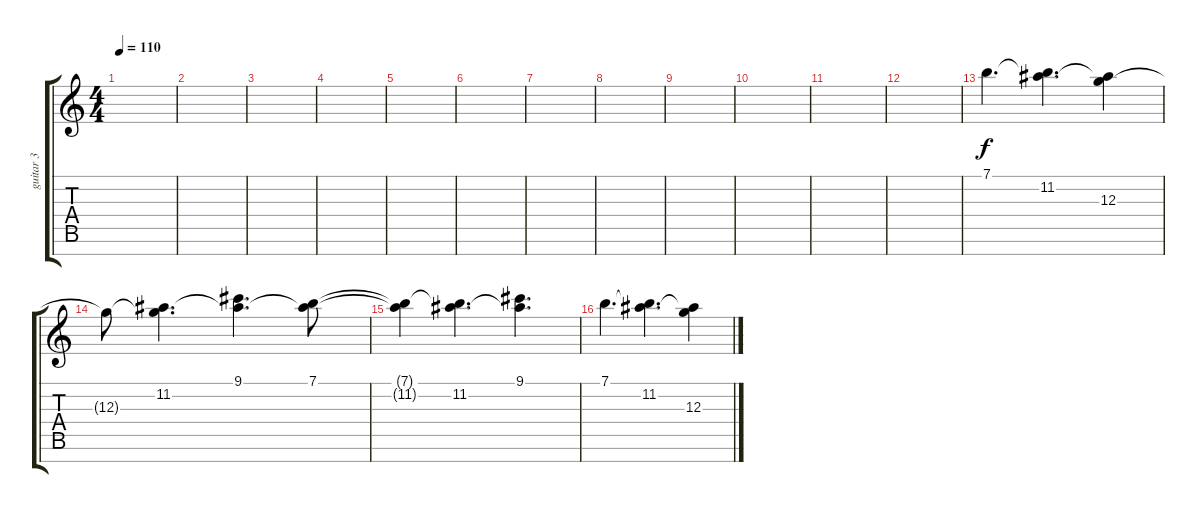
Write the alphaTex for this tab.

\track ("guitar 3" "guitar 3") {instrument acousticguitarsteel}
\staff {score tabs}
\tuning (E4 B3 G3 D3 A2 E2 B1) {hide}
\ts (4 4)
\tempo 110
\clef g2
\ks c
|
|
|
|
|
|
|
|
|
|
|
|
7.1.4{d} (7.1{t} 11.2).4{d} (11.2{t} 12.3).4 |
12.3{t}.8 (11.2 12.3{t}).4{d} (9.1 11.2{t}).4{d} (7.1 11.2{t}).8 |
(7.1{t} 11.2{t}).4 (7.1{t} 11.2).4{d} (9.1 11.2{t}).4{d} |
7.1.4{d} (7.1{t} 11.2).4{d} (11.2{t} 12.3).4
